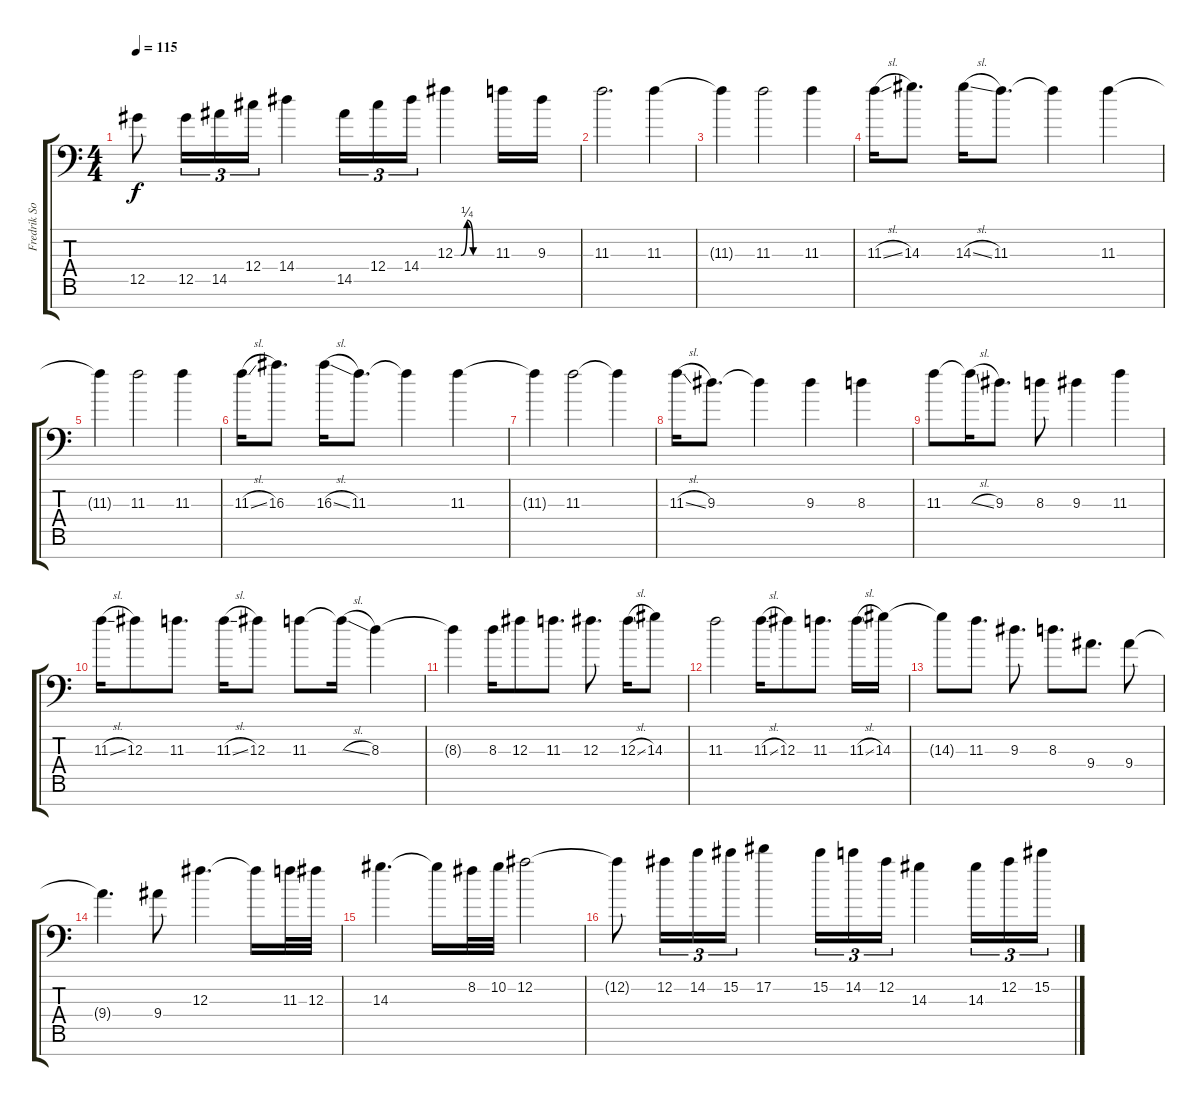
\track ("Fredrik Solo (higher strings)" "Fredrik So") {instrument distortionguitar}
\staff {score tabs}
\tuning (Eb4 Bb3 Gb3 Db3 Ab2 Eb2 Bb1) {hide}
\ts (4 4)
\tempo 115
\clef f4
\ks c
12.5{t}.8{dy f} 12.5.16{tu (3 2)} 14.5.16{tu (3 2)} 12.4.16{tu (3 2)} 14.4.4 14.5.16{tu (3 2)} 12.4.16{tu (3 2)} 14.4.16{tu (3 2)} 12.3{be (custom 0 0 10 0 20 1 30 0 60 0)}.4 11.3.16 9.3.16 |
11.3.2{d} 11.3.4 |
11.3{t}.4 11.3.2 11.3.4 |
11.3{sl}.16 14.3.8{d} 14.3{sl}.16 11.3.8{d} 11.3{t}.4 11.3.4 |
11.3{t}.4 11.3.2 11.3.4 |
11.3{sl}.16 16.3.8{d} 16.3{sl}.16 11.3.8{d} 11.3{t}.4 11.3.4 |
11.3{t}.4 11.3.2 11.3{t}.4 |
11.3{sl}.16 9.3.8{d} 9.3{t}.4 9.3.4 8.3.4 |
11.3.8 11.3{sl t}.16 9.3.8{d} 8.3.8 9.3.4 11.3.4 |
11.3{sl}.16 12.3.8 11.3.8{d} 11.3{sl}.16 12.3.8 11.3.8 11.3{sl t}.16 8.3.4 |
8.3{t}.4 8.3.16 12.3.8 11.3.8{d} 12.3.8{d} 12.3{sl}.16 14.3.8 |
11.3.2 11.3{sl}.16 12.3.8 11.3.8{d} 11.3{sl}.16 14.3.16 |
14.3{t}.8 11.3.8{d} 9.3.8{d} 8.3.8{d} 9.4.8{d} 9.4.8 |
9.4{t}.4{d} 9.4.8 12.3.4{d} 12.3{t}.16 11.3.32 12.3.32 |
14.3.4{d} 14.3{t}.16 8.2.32 10.2.32 12.2.2 |
12.2{t}.8 12.2.16{tu (3 2)} 14.2.16{tu (3 2)} 15.2.16{tu (3 2)} 17.2.4 15.2.16{tu (3 2)} 14.2.16{tu (3 2)} 12.2.16{tu (3 2)} 14.3.4 14.3.16{tu (3 2)} 12.2.16{tu (3 2)} 15.2.16{tu (3 2)}
